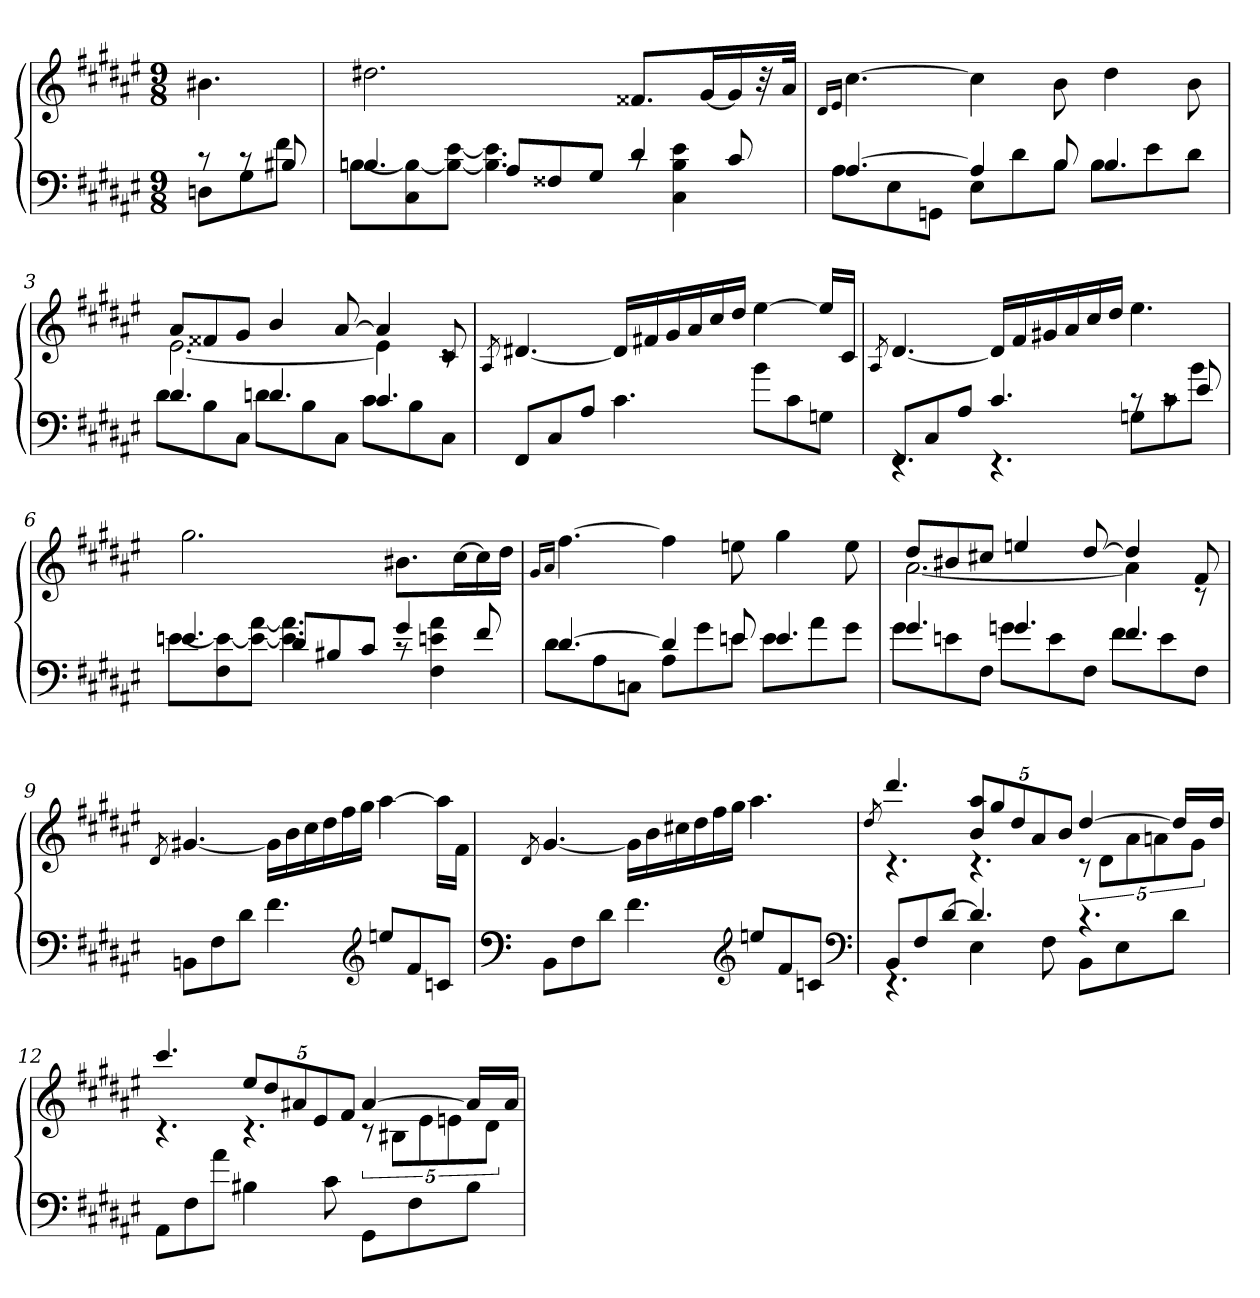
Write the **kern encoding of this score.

**kern	**kern
*part1	*part1
*staff2	*staff1
*clefF4	*clefG2
*k[f#c#g#d#a#e#]	*k[f#c#g#d#a#e#]
*F#:	*F#:
*M9/8	*M9/8
=	=
*^	*
8rc	8DnL	4.b#X
8rc	8G#	.
8B#X	8f#J	.
=1	=1	=1
4.Bn	[8BnL	2.dd#X
.	8C# 8B_	.
.	8B_ [8e#J	.
8A#L	4.B] 4.e#]	.
8F##X	.	.
8G#J	.	.
4d#	8rc	8.f##XL
.	4C# 4B 4e#	.
.	.	[16g#L
8c#	.	16g#]
.	.	32r
.	.	32a#JJk
=2	=2	=2
.	.	16qqd#/LL
.	.	16qqe#/JJ
[4.A#	8A#L	[4.cc#
.	8E#	.
.	8GGnJ	.
4A#]	8E#L	4cc#]
.	8d#	.
8B	8BJ	8b
4.B	8BL	4dd#
.	8e#	.
.	8d#J	8b
=3	=3	=3
*	*	*^
4.d#	8d#L	8a#L	[2.e#
.	8B	8f##X	.
.	8C#J	8g#J	.
4.dn	8dL	4b	.
.	8B	.	.
.	8C#J	[8a#	.
4.c#	8c#L	4a#]	4e#]
.	8B	.	.
.	8C#J	8c#	8rc
*v	*v	*	*
*	*v	*v
=4	=4
.	8qA#/
8FF#L	[4.d#X
8C#	.
8A#J	.
4.c#	16d#LL]
.	16f#X
.	16g#
.	16a#
.	16cc#
.	16dd#JJ
8bL	[4ee#
8c#	.
8GnJ	16ee#LL]
.	16c#JJ
=5	=5
.	8qA#/
*^	*
8FF#L	4.rEE	[4.d#
8C#	.	.
8A#J	.	.
4.c#	4.rEE	16d#LL]
.	.	16f#
.	.	16g#X
.	.	16a#
.	.	16cc#
.	.	16dd#JJ
8rc	8GnL	4.ee#
8rc	8c#	.
8e#	8bJ	.
=6	=6	=6
4.en	[8enL	2.gg#
.	8F# 8e_	.
.	8e_ [8a#J	.
8d#L	4.en] 4.a#]	.
8B#X	.	.
8c#J	.	.
4g#	8rc	8.b#XL
.	4F# 4en 4a#	.
.	.	[16cc#L
8f#	.	16cc#]
.	.	16dd#JJ
=7	=7	=7
.	.	16qqg#/LL
.	.	16qqa#/JJ
[4.d#	8d#L	[4.ff#
.	8A#	.
.	8CnJ	.
4d#]	8A#L	4ff#]
.	8g#	.
8en	8eJ	8een
4.e	8eL	4gg#
.	8a#	.
.	8g#J	8ee
=8	=8	=8
*	*	*^
4.g#	8g#L	8dd#L	[2.a#
.	8en	8b#X	.
.	8F#J	8cc#XJ	.
4.gn	8gL	4een	.
.	8e	.	.
.	8F#J	[8dd#	.
4.f#	8f#L	4dd#]	4a#]
.	8e	.	.
.	8F#J	8f#	8rc
*v	*v	*	*
*	*v	*v
=9	=9
.	8qd#/
8BBnL	[4.g#X
8F#	.
8d#J	.
4.f#	16g#LL]
.	16b
.	16cc#
.	16dd#
.	16ff#
.	16gg#JJ
*clefG2	*
8eenL	[4aa#
8f#	.
8cnJ	16aa#LL]
.	16f#JJ
=10	=10
*clefF4	*
.	8qd#/
8BBL	[4.g#
8F#	.
8d#J	.
4.f#	16g#LL]
.	16b
.	16cc#X
.	16dd#
.	16ff#
.	16gg#JJ
*clefG2	*
8eenL	4.aa#
8f#	.
8cnJ	.
*clefF4	*
=11	=11
.	8qdd#/
*^	*^
8BBL	4.rEE	4.ddd#	4.rc
8F#	.	.	.
[8d#J	.	.	.
4.d#]	4E#	40%3b 40%3aa#L	4.rc
.	.	40%3gg#	.
.	.	40%3dd#	.
.	.	40%3a#	.
.	8F#	.	.
.	.	40%3bJ	.
4.rc	8BBL	[4dd#	40%3rc
.	.	.	40%3d#L
.	8E#	.	.
.	.	.	40%3a#
.	.	.	40%3an
.	8d#J	16dd#LL]	.
.	.	.	40%3g#J
.	.	16dd#JJ	.
*v	*v	*	*
=12	=12	=12
8AA#L	4.ccc#	4.rc
8F#	.	.
8a#J	.	.
4B#X	40%3ee#L	4.rc
.	40%3dd#	.
.	40%3a#X	.
.	40%3e#	.
8c#	.	.
.	40%3f#J	.
8GG#L	[4a#	40%3rc
.	.	40%3B#XL
8F#	.	.
.	.	40%3e#
.	.	40%3en
8B#J	16a#LL]	.
.	.	40%3d#J
.	16a#JJ	.
*	*v	*v
=	=
*-	*-
